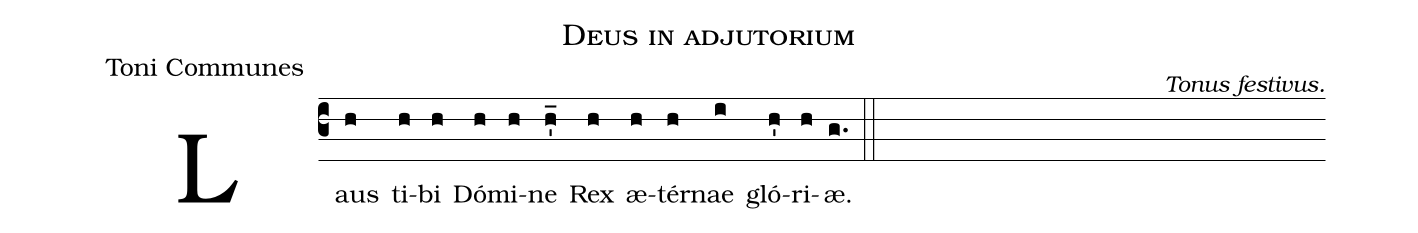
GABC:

name:Deus in adjutorium ;
office-part:Toni Communes;
commentary:Tonus festivus.;
%%
(c3) Laus(h) ti(h)bi(h) Dó(h)mi(h)ne(h'_) Rex(h) æ(h)tér(h)nae(i) gló(h')ri(h)æ.(g.) (::)
